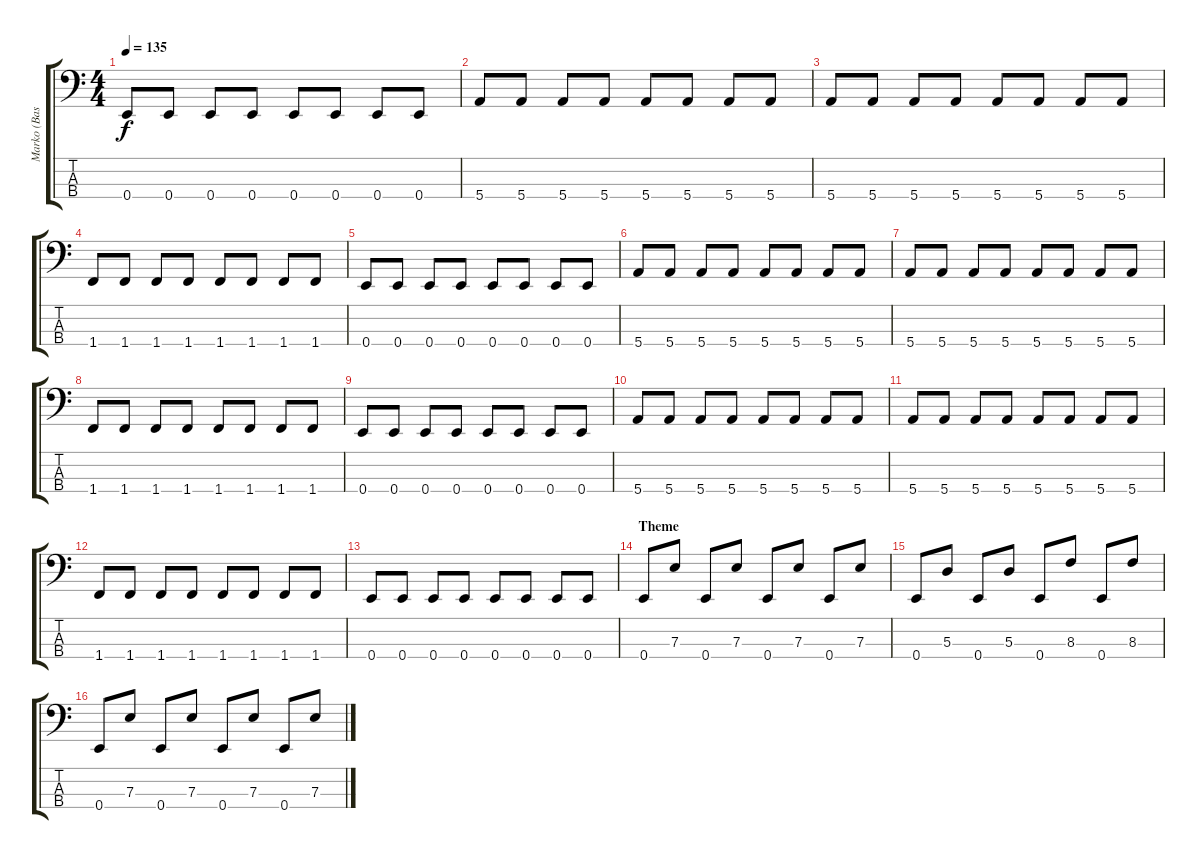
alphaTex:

\track ("Marko (Bass)" "Marko (Bas") {instrument electricbassfinger}
\staff {score tabs}
\tuning (G2 D2 A1 E1) {hide}
\ts (4 4)
\tempo 135
\clef f4
\ks c
0.4.8{dy f} 0.4.8 0.4.8 0.4.8 0.4.8 0.4.8 0.4.8 0.4.8 |
5.4.8 5.4.8 5.4.8 5.4.8 5.4.8 5.4.8 5.4.8 5.4.8 |
5.4.8 5.4.8 5.4.8 5.4.8 5.4.8 5.4.8 5.4.8 5.4.8 |
1.4.8 1.4.8 1.4.8 1.4.8 1.4.8 1.4.8 1.4.8 1.4.8 |
0.4.8 0.4.8 0.4.8 0.4.8 0.4.8 0.4.8 0.4.8 0.4.8 |
5.4.8 5.4.8 5.4.8 5.4.8 5.4.8 5.4.8 5.4.8 5.4.8 |
5.4.8 5.4.8 5.4.8 5.4.8 5.4.8 5.4.8 5.4.8 5.4.8 |
1.4.8 1.4.8 1.4.8 1.4.8 1.4.8 1.4.8 1.4.8 1.4.8 |
0.4.8 0.4.8 0.4.8 0.4.8 0.4.8 0.4.8 0.4.8 0.4.8 |
5.4.8 5.4.8 5.4.8 5.4.8 5.4.8 5.4.8 5.4.8 5.4.8 |
5.4.8 5.4.8 5.4.8 5.4.8 5.4.8 5.4.8 5.4.8 5.4.8 |
1.4.8 1.4.8 1.4.8 1.4.8 1.4.8 1.4.8 1.4.8 1.4.8 |
0.4.8 0.4.8 0.4.8 0.4.8 0.4.8 0.4.8 0.4.8 0.4.8 |
\section ("" "Theme")
0.4.8 7.3.8 0.4.8 7.3.8 0.4.8 7.3.8 0.4.8 7.3.8 |
0.4.8 5.3.8 0.4.8 5.3.8 0.4.8 8.3.8 0.4.8 8.3.8 |
0.4.8 7.3.8 0.4.8 7.3.8 0.4.8 7.3.8 0.4.8 7.3.8
